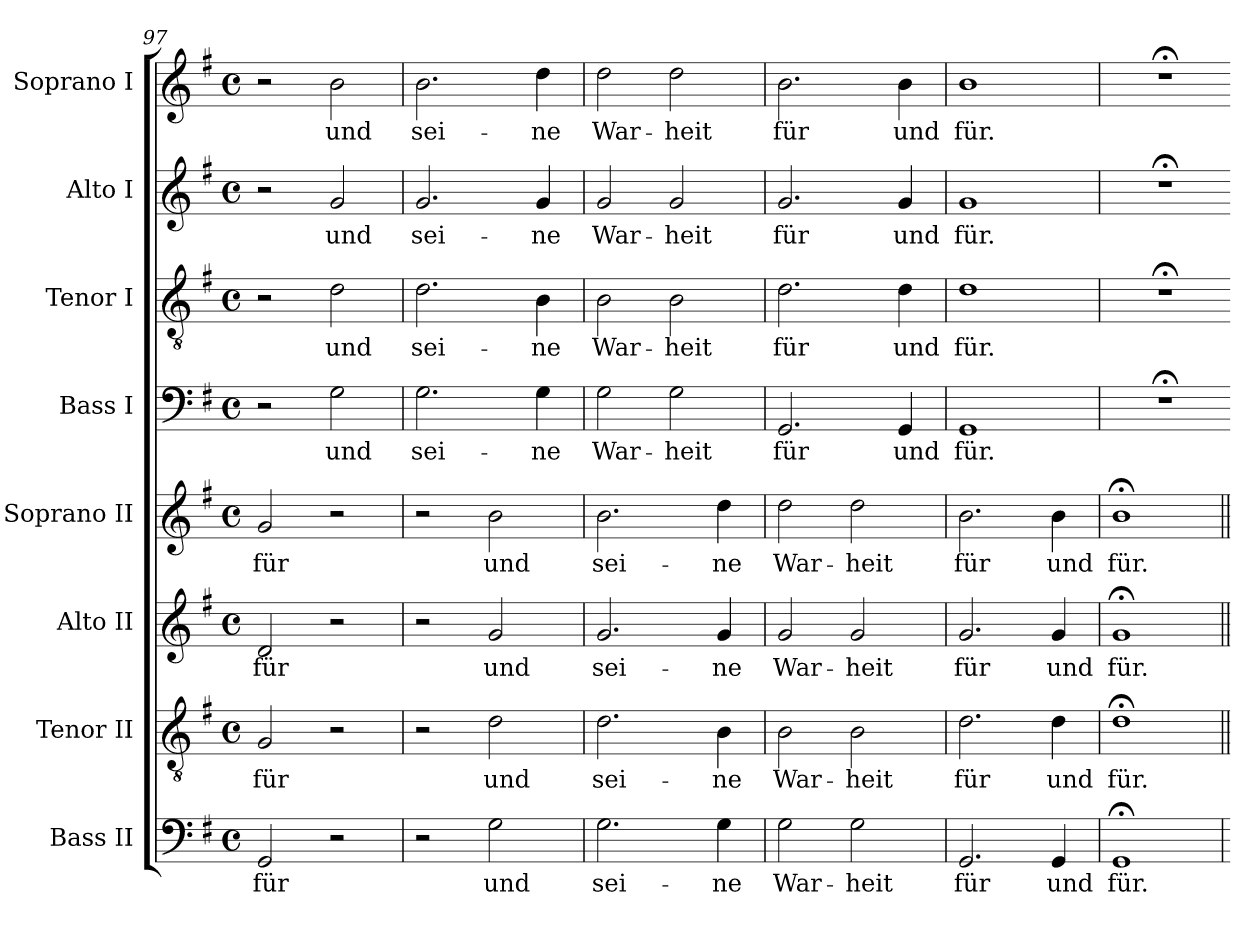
**kern	**text	**kern	**text	**kern	**text	**kern	**text	**kern	**text	**kern	**text	**kern	**text	**kern	**text
*part8	*part8	*part7	*part7	*part6	*part6	*part5	*part5	*part4	*part4	*part3	*part3	*part2	*part2	*part1	*part1
*staff8	*staff8	*staff7	*staff7	*staff6	*staff6	*staff5	*staff5	*staff4	*staff4	*staff3	*staff3	*staff2	*staff2	*staff1	*staff1
*I"Bass II	*	*I"Tenor II	*	*I"Alto II	*	*I"Soprano II	*	*I"Bass I	*	*I"Tenor I	*	*I"Alto I	*	*I"Soprano I	*
*I'B II	*	*I'T II	*	*I'A II	*	*I'S II	*	*I'B I	*	*I'T I	*	*I'A I	*	*I'S I	*
*clefF4	*	*clefGv2	*	*clefG2	*	*clefG2	*	*clefF4	*	*clefGv2	*	*clefG2	*	*clefG2	*
*k[f#]	*	*k[f#]	*	*k[f#]	*	*k[f#]	*	*k[f#]	*	*k[f#]	*	*k[f#]	*	*k[f#]	*
*G:	*	*G:	*	*G:	*	*G:	*	*G:	*	*G:	*	*G:	*	*G:	*
*M4/4	*	*M4/4	*	*M4/4	*	*M4/4	*	*M4/4	*	*M4/4	*	*M4/4	*	*M4/4	*
*met(c)	*	*met(c)	*	*met(c)	*	*met(c)	*	*met(c)	*	*met(c)	*	*met(c)	*	*met(c)	*
=97	=97	=97	=97	=97	=97	=97	=97	=97	=97	=97	=97	=97	=97	=97	=97
!	!LO:LY:b	!	!LO:LY:b	!	!LO:LY:b	!	!LO:LY:b	!	!	!	!	!	!	!	!
2GG	für	2G	für	2d	für	2g	für	2r	.	2r	.	2r	.	2r	.
!	!	!	!	!	!	!	!	!	!LO:LY:b	!	!LO:LY:b	!	!LO:LY:b	!	!LO:LY:b
2r	.	2r	.	2r	.	2r	.	2G	und	2d	und	2g	und	2b	und
=98	=98	=98	=98	=98	=98	=98	=98	=98	=98	=98	=98	=98	=98	=98	=98
!	!	!	!	!	!	!	!	!	!LO:LY:b	!	!LO:LY:b	!	!LO:LY:b	!	!LO:LY:b
2r	.	2r	.	2r	.	2r	.	2.G	sei-	2.d	sei-	2.g	sei-	2.b	sei-
!	!LO:LY:b	!	!LO:LY:b	!	!LO:LY:b	!	!LO:LY:b	!	!	!	!	!	!	!	!
2G	und	2d	und	2g	und	2b	und	.	.	.	.	.	.	.	.
!	!	!	!	!	!	!	!	!	!LO:LY:b	!	!LO:LY:b	!	!LO:LY:b	!	!LO:LY:b
.	.	.	.	.	.	.	.	4G	-ne	4B	-ne	4g	-ne	4dd	-ne
=99	=99	=99	=99	=99	=99	=99	=99	=99	=99	=99	=99	=99	=99	=99	=99
!	!LO:LY:b	!	!LO:LY:b	!	!LO:LY:b	!	!LO:LY:b	!	!LO:LY:b	!	!LO:LY:b	!	!LO:LY:b	!	!LO:LY:b
2.G	sei-	2.d	sei-	2.g	sei-	2.b	sei-	2G	War-	2B	War-	2g	War-	2dd	War-
!	!	!	!	!	!	!	!	!	!LO:LY:b	!	!LO:LY:b	!	!LO:LY:b	!	!LO:LY:b
.	.	.	.	.	.	.	.	2G	-heit	2B	-heit	2g	-heit	2dd	-heit
!	!LO:LY:b	!	!LO:LY:b	!	!LO:LY:b	!	!LO:LY:b	!	!	!	!	!	!	!	!
4G	-ne	4B	-ne	4g	-ne	4dd	-ne	.	.	.	.	.	.	.	.
=100	=100	=100	=100	=100	=100	=100	=100	=100	=100	=100	=100	=100	=100	=100	=100
!	!LO:LY:b	!	!LO:LY:b	!	!LO:LY:b	!	!LO:LY:b	!	!LO:LY:b	!	!LO:LY:b	!	!LO:LY:b	!	!LO:LY:b
2G	War-	2B	War-	2g	War-	2dd	War-	2.GG	für	2.d	für	2.g	für	2.b	für
!	!LO:LY:b	!	!LO:LY:b	!	!LO:LY:b	!	!LO:LY:b	!	!	!	!	!	!	!	!
2G	-heit	2B	-heit	2g	-heit	2dd	-heit	.	.	.	.	.	.	.	.
!	!	!	!	!	!	!	!	!	!LO:LY:b	!	!LO:LY:b	!	!LO:LY:b	!	!LO:LY:b
.	.	.	.	.	.	.	.	4GG	und	4d	und	4g	und	4b	und
=101	=101	=101	=101	=101	=101	=101	=101	=101	=101	=101	=101	=101	=101	=101	=101
!	!LO:LY:b	!	!LO:LY:b	!	!LO:LY:b	!	!LO:LY:b	!	!LO:LY:b	!	!LO:LY:b	!	!LO:LY:b	!	!LO:LY:b
2.GG	für	2.d	für	2.g	für	2.b	für	1GG	für.	1d	für.	1g	für.	1b	für.
!	!LO:LY:b	!	!LO:LY:b	!	!LO:LY:b	!	!LO:LY:b	!	!	!	!	!	!	!	!
4GG	und	4d	und	4g	und	4b	und	.	.	.	.	.	.	.	.
=102	=102	=102	=102	=102	=102	=102	=102	=102	=102	=102	=102	=102	=102	=102	=102
!	!LO:LY:b	!	!LO:LY:b	!	!LO:LY:b	!	!LO:LY:b	!	!	!	!	!	!	!	!
1GG;<	für.	1d;<	für.	1g;<	für.	1b;<	für.	1r;<	.	1r;<	.	1r;<	.	1r;<	.
=	=||	=||	=||	=||	=||	=||	=||	=||	=||	=||	=||	=||	=||	=||	=||
*-	*-	*-	*-	*-	*-	*-	*-	*-	*-	*-	*-	*-	*-	*-	*-
